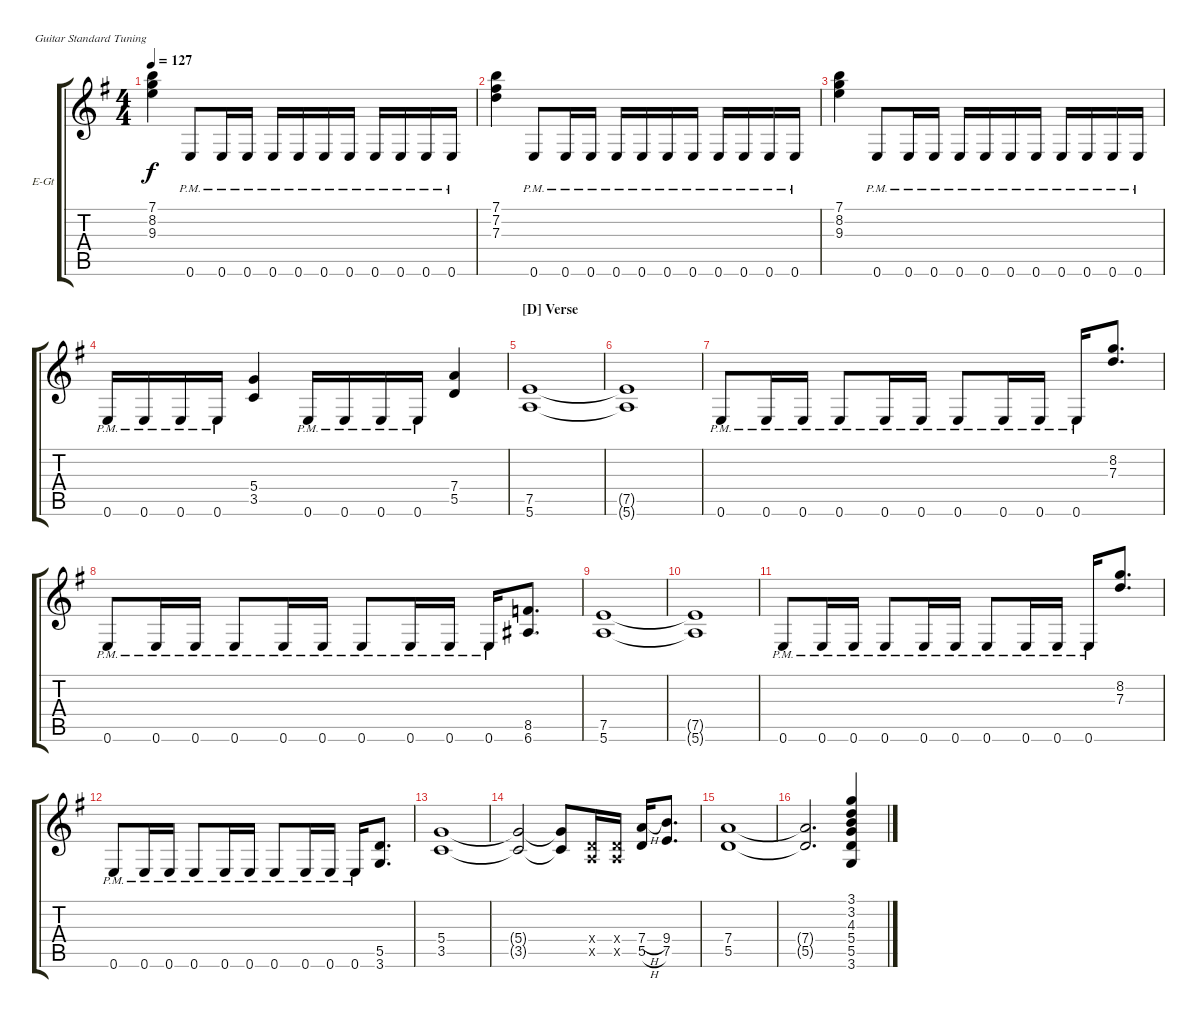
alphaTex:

\defaultSystemsLayout 4
\bracketExtendMode groupsimilarinstruments
\firstSystemTrackNameOrientation horizontal
\otherSystemsTrackNameOrientation horizontal
\track ("Guitar 2" "E-Gt") {instrument distortionguitar}
\staff {score tabs}
\tuning (E4 B3 G3 D3 A2 E2)
\ts (4 4)
\tempo 127
\clef g2
\scale
1.03909
\ks g
(7.1 8.2 9.3).4{dy f} 0.6{pm}.8 0.6{pm}.16 0.6{pm}.16 0.6{pm}.16 0.6{pm}.16 0.6{pm}.16 0.6{pm}.16 0.6{pm}.16 0.6{pm}.16 0.6{pm}.16 0.6{pm}.16 |
\scale
0.960908 (7.1 7.2 7.3).4 0.6{pm}.8 0.6{pm}.16 0.6{pm}.16 0.6{pm}.16 0.6{pm}.16 0.6{pm}.16 0.6{pm}.16 0.6{pm}.16 0.6{pm}.16 0.6{pm}.16 0.6{pm}.16 |
\scale
1.03909 (7.1 8.2 9.3).4 0.6{pm}.8 0.6{pm}.16 0.6{pm}.16 0.6{pm}.16 0.6{pm}.16 0.6{pm}.16 0.6{pm}.16 0.6{pm}.16 0.6{pm}.16 0.6{pm}.16 0.6{pm}.16 |
\scale
0.960908 0.6{pm}.16 0.6{pm}.16 0.6{pm}.16 0.6{pm}.16 (3.5 5.4).4 0.6{pm}.16 0.6{pm}.16 0.6{pm}.16 0.6{pm}.16 (5.5 7.4).4 |
\section ("D" "Verse")
\scale
1.03909 (5.6 7.5).1 |
\scale
0.960908 (5.6{t} 7.5{t}).1 |
\scale
1.03909 0.6{pm}.8 0.6{pm}.16 0.6{pm}.16 0.6{pm}.8 0.6{pm}.16 0.6{pm}.16 0.6{pm}.8 0.6{pm}.16 0.6{pm}.16 0.6{pm}.16 (8.2 7.3).8{d} |
\scale
0.960908 0.6{pm}.8 0.6{pm}.16 0.6{pm}.16 0.6{pm}.8 0.6{pm}.16 0.6{pm}.16 0.6{pm}.8 0.6{pm}.16 0.6{pm}.16 0.6{pm}.16 (6.6 8.5).8{d} |
\scale
1.03909 (5.6 7.5).1 |
\scale
0.960908 (5.6{t} 7.5{t}).1 |
\scale
1.03909 0.6{pm}.8 0.6{pm}.16 0.6{pm}.16 0.6{pm}.8 0.6{pm}.16 0.6{pm}.16 0.6{pm}.8 0.6{pm}.16 0.6{pm}.16 0.6{pm}.16 (8.2 7.3).8{d} |
\scale
0.960908 0.6{pm}.8 0.6{pm}.16 0.6{pm}.16 0.6{pm}.8 0.6{pm}.16 0.6{pm}.16 0.6{pm}.8 0.6{pm}.16 0.6{pm}.16 0.6{pm}.16 (3.6 5.5).8{d} |
\scale
1.03909 (3.5 5.4).1 |
\scale
0.960908 (3.5{t} 5.4{t}).2 (3.5{t} 5.4{t}).8 (0.5{x} 0.4{x}).16 (0.5{x} 0.4{x}).16 (5.5{h} 7.4{h}).16 (7.5 9.4).8{d} |
\scale
1.03909 (5.5 7.4).1 |
\scale
0.960908 (5.5{t} 7.4{t}).2{d} (3.6 5.5 5.4 4.3 3.2 3.1).4
